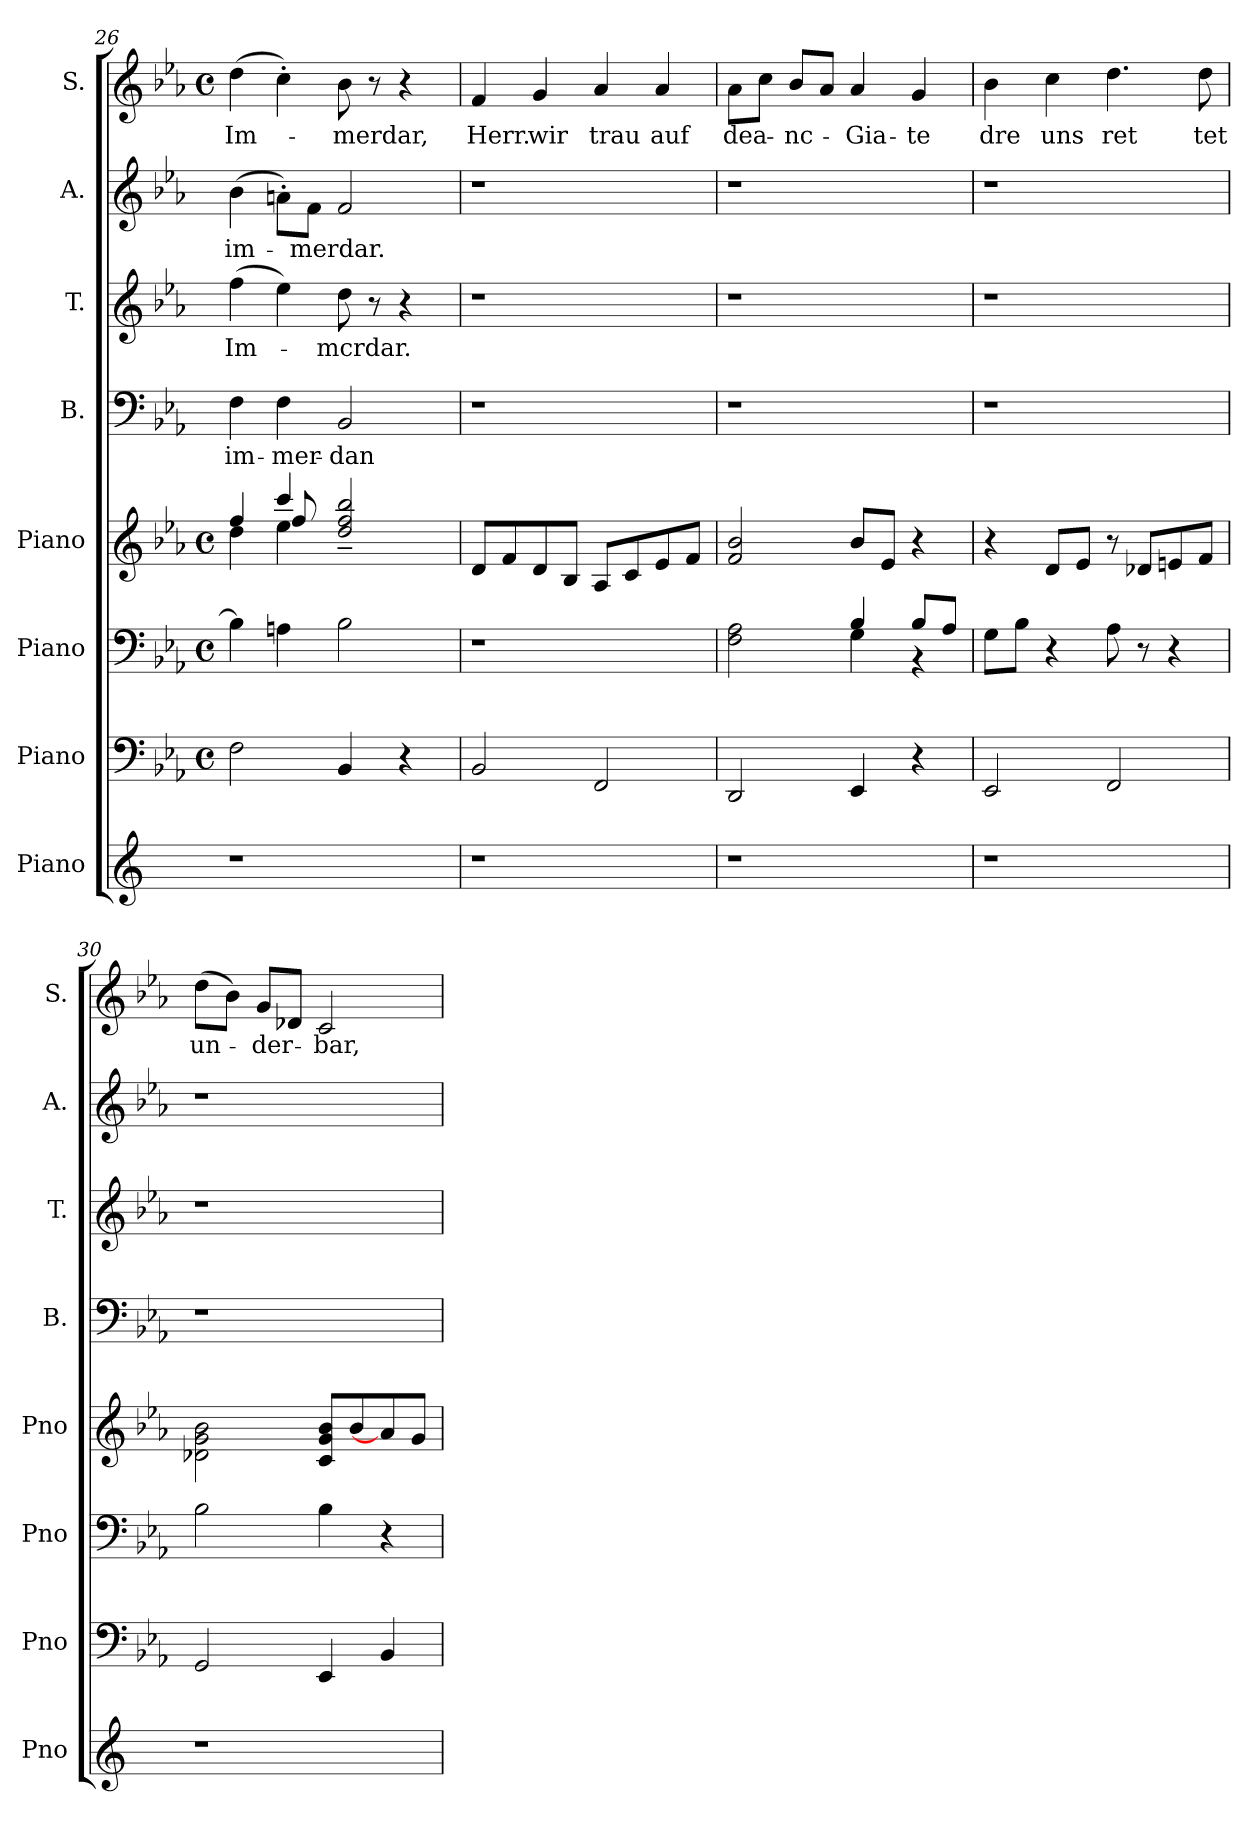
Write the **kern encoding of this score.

**kern	**kern	**kern	**kern	**kern	**text	**kern	**text	**kern	**text	**kern	**text
*part8	*part7	*part6	*part5	*part4	*part4	*part3	*part3	*part2	*part2	*part1	*part1
*staff8	*staff7	*staff6	*staff5	*staff4	*staff4	*staff3	*staff3	*staff2	*staff2	*staff1	*staff1
*I"Piano	*I"Piano	*I"Piano	*I"Piano	*I"B.	*	*I"T.	*	*I"A.	*	*I"S.	*
*I'Pno	*I'Pno	*I'Pno	*I'Pno	*I'B.	*	*I'T.	*	*I'A.	*	*I'S.	*
*clefG2	*clefF4	*clefF4	*clefG2	*clefF4	*	*clefG2	*	*clefG2	*	*clefG2	*
*k[]	*k[b-e-a-]	*k[b-e-a-]	*k[b-e-a-]	*k[b-e-a-]	*	*k[b-e-a-]	*	*k[b-e-a-]	*	*k[b-e-a-]	*
*	*M4/4	*M4/4	*M4/4	*	*	*	*	*	*	*M4/4	*
*	*met(c)	*met(c)	*met(c)	*	*	*	*	*	*	*met(c)	*
=26	=26	=26	=26	=26	=26	=26	=26	=26	=26	=26	=26
*	*	*	*^	*	*	*	*	*	*	*	*
*	*	*	*	*^	*	*	*	*	*	*	*	*
1r	2F\	4B-\]	4ff/	4dd\	4ryy	4F\	im-	(4ff\	Im-	(4b-\	im-	(4dd\	Im-
.	.	4An\	4ccc/	8ff/	4ee-\	4F\	-mer-	4ee-\)	.	8an'\L)	.	4cc'\)	.
.	.	.	.	2ryy	.	.	.	.	.	8f\J	merdar.	.	.
.	4BB-/	2B-\	2dd/~ 2ff/~ 2bb-/~	.	2ryy	2BB-/	dan	8dd\	mcrdar.	2f/	.	8b-\	merdar,
.	.	.	.	.	.	.	.	8r	.	.	.	8r	.
.	4r	.	.	.	.	.	.	4r	.	.	.	4r	.
.	.	.	.	8ryy	.	.	.	.	.	.	.	.	.
*	*	*	*v	*v	*v	*	*	*	*	*	*	*	*
!!LO:PB:g=z
=27	=27	=27	=27	=27	=27	=27	=27	=27	=27	=27	=27
1r	2BB-/	1r	8d/L	1r	.	1r	.	1r	.	4f/	Herr.
.	.	.	8f/	.	.	.	.	.	.	.	.
.	.	.	8d/	.	.	.	.	.	.	4g/	wir
.	.	.	8B-/J	.	.	.	.	.	.	.	.
.	2FF/	.	8A-/L	.	.	.	.	.	.	4a-/	trau
.	.	.	8c/	.	.	.	.	.	.	.	.
.	.	.	8e-/	.	.	.	.	.	.	4a-/	auf
.	.	.	8f/J	.	.	.	.	.	.	.	.
=28	=28	=28	=28	=28	=28	=28	=28	=28	=28	=28	=28
*	*	*^	*	*	*	*	*	*	*	*	*
1r	2DD/	2F\ 2A-\	2ryy	2f/ 2b-/	1r	.	1r	.	1r	.	8a-\L	dea-
.	.	.	.	.	.	.	.	.	.	.	8cc\J	.
.	.	.	.	.	.	.	.	.	.	.	8b-/L	nc-
.	.	.	.	.	.	.	.	.	.	.	8a-/J	.
.	4EE-/	4B-/	4G\	8b-/L	.	.	.	.	.	.	4a-/	Gia-
.	.	.	.	8e-/J	.	.	.	.	.	.	.	.
.	4r	8B-/L	4r	4r	.	.	.	.	.	.	4g/	te
.	.	8A-/J	.	.	.	.	.	.	.	.	.	.
*	*	*v	*v	*	*	*	*	*	*	*	*	*
=29	=29	=29	=29	=29	=29	=29	=29	=29	=29	=29	=29
1r	2EE-/	8G\L	4r	1r	.	1r	.	1r	.	4b-\	dre
.	.	8B-\J	.	.	.	.	.	.	.	.	.
.	.	4r	8d/L	.	.	.	.	.	.	4cc\	uns
.	.	.	8e-/J	.	.	.	.	.	.	.	.
.	2FF/	8A-\	8r	.	.	.	.	.	.	4.dd\	ret
.	.	8r	8d-X/L	.	.	.	.	.	.	.	.
.	.	4r	8en/	.	.	.	.	.	.	.	.
.	.	.	8f/J	.	.	.	.	.	.	8dd\	tet
=30	=30	=30	=30	=30	=30	=30	=30	=30	=30	=30	=30
1r	2GG/	2B-\	2d-X\ 2g\ 2b-\	1r	.	1r	.	1r	.	(8dd\L	un-
.	.	.	.	.	.	.	.	.	.	8b-\J)	.
.	.	.	.	.	.	.	.	.	.	8g/L	der-
.	.	.	.	.	.	.	.	.	.	8d-X/J	.
.	4EE-/	4B-\	8c/ 8g/ 8b-/L	.	.	.	.	.	.	2c/	bar,
.	.	.	8b-/	.	.	.	.	.	.	.	.
.	4BB-/	4r	8a-/]	.	.	.	.	.	.	.	.
.	.	.	8g/J	.	.	.	.	.	.	.	.
=	=	=	=	=	=	=	=	=	=	=	=
*-	*-	*-	*-	*-	*-	*-	*-	*-	*-	*-	*-
